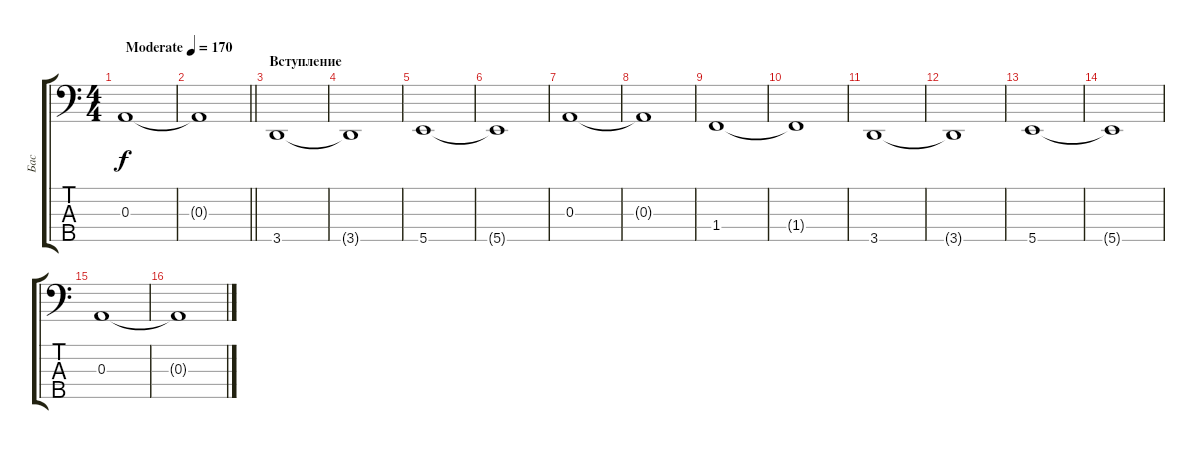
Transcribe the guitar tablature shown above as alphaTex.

\track ("Бас" "Бас") {instrument electricbassfinger}
\staff {score tabs}
\tuning (G2 D2 A1 E1 B0) {hide}
\ts (4 4)
\section ("" "")
\tempo (170 "Moderate")
\clef f4
\ks c
0.3.1{dy f instrument electricbassfinger} |
\barLineRight lightlight
0.3{t}.1 |
\section ("" "Вступление")
3.5.1 |
3.5{t}.1 |
5.5.1 |
5.5{t}.1 |
0.3.1 |
0.3{t}.1 |
1.4.1 |
1.4{t}.1 |
3.5.1 |
3.5{t}.1 |
5.5.1 |
5.5{t}.1 |
0.3.1 |
0.3{t}.1
